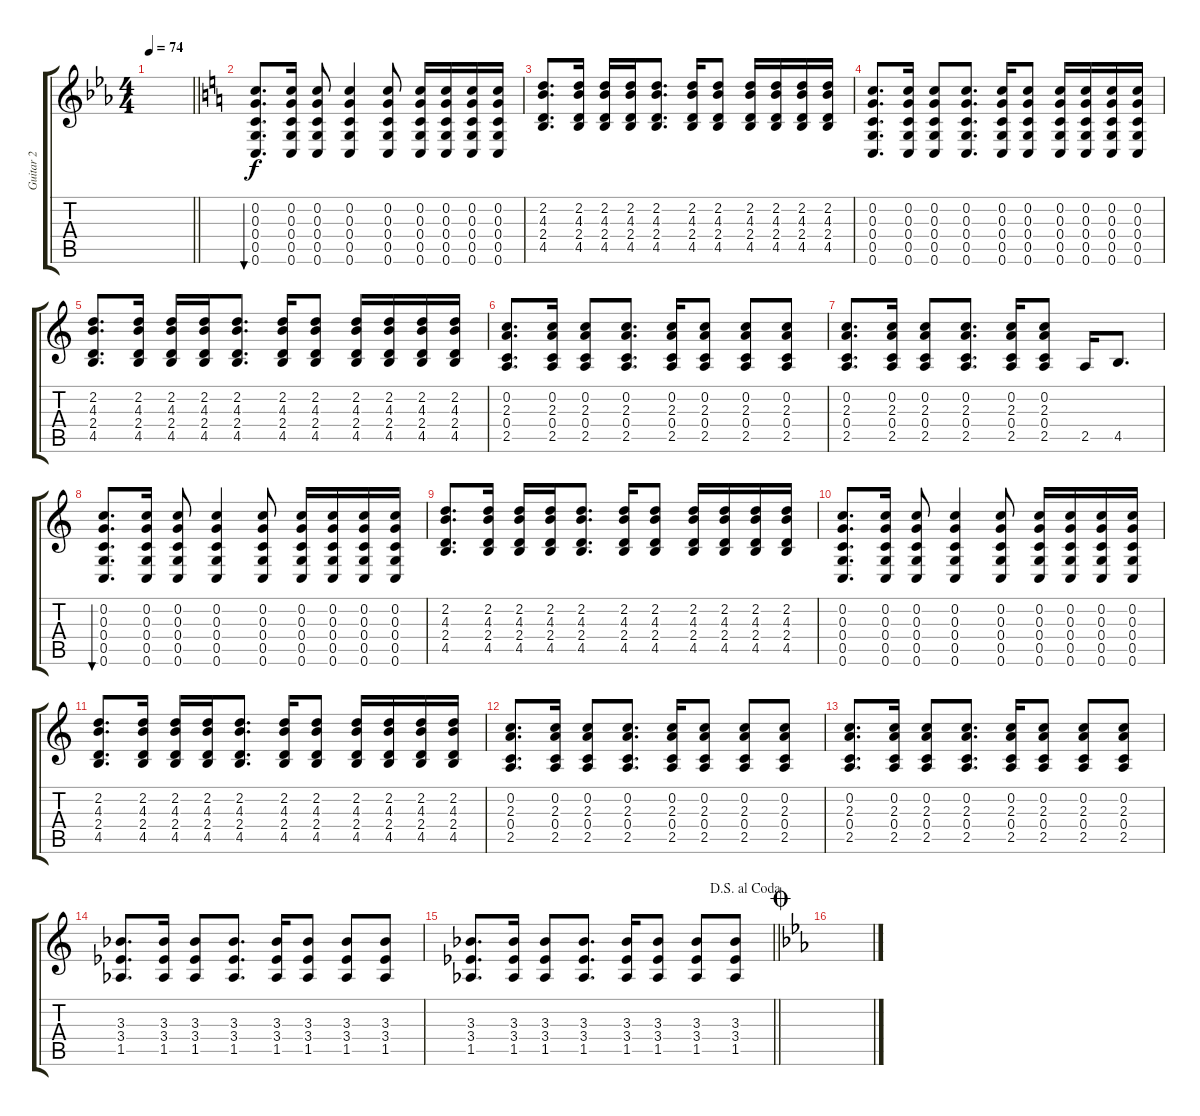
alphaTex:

\track ("Guitar 2" "Guitar 2") {instrument overdrivenguitar}
\staff {score tabs}
\tuning (E4 C4 G3 C3 G2 C2) {hide}
\ts (4 4)
\tempo 74
\clef g2
\barLineRight lightlight
\ks cminor
|
\ks c
(0.2 0.3 0.4 0.5 0.6).8{d bu 120} (0.2 0.3 0.4 0.5 0.6).16 (0.2 0.3 0.4 0.5 0.6).8 (0.2 0.3 0.4 0.5 0.6).4 (0.2 0.3 0.4 0.5 0.6).8 (0.2 0.3 0.4 0.5 0.6).16 (0.2 0.3 0.4 0.5 0.6).16 (0.2 0.3 0.4 0.5 0.6).16 (0.2 0.3 0.4 0.5 0.6).16 |
(2.2 4.3 2.4 4.5).8{d} (2.2 4.3 2.4 4.5).16 (2.2 4.3 2.4 4.5).16 (2.2 4.3 2.4 4.5).16 (2.2 4.3 2.4 4.5).8{d} (2.2 4.3 2.4 4.5).16 (2.2 4.3 2.4 4.5).8 (2.2 4.3 2.4 4.5).16 (2.2 4.3 2.4 4.5).16 (2.2 4.3 2.4 4.5).16 (2.2 4.3 2.4 4.5).16 |
(0.2 0.3 0.4 0.5 0.6).8{d} (0.2 0.3 0.4 0.5 0.6).16 (0.2 0.3 0.4 0.5 0.6).8 (0.2 0.3 0.4 0.5 0.6).8{d} (0.2 0.3 0.4 0.5 0.6).16 (0.2 0.3 0.4 0.5 0.6).8 (0.2 0.3 0.4 0.5 0.6).16 (0.2 0.3 0.4 0.5 0.6).16 (0.2 0.3 0.4 0.5 0.6).16 (0.2 0.3 0.4 0.5 0.6).16 |
(2.2 4.3 2.4 4.5).8{d} (2.2 4.3 2.4 4.5).16 (2.2 4.3 2.4 4.5).16 (2.2 4.3 2.4 4.5).16 (2.2 4.3 2.4 4.5).8{d} (2.2 4.3 2.4 4.5).16 (2.2 4.3 2.4 4.5).8 (2.2 4.3 2.4 4.5).16 (2.2 4.3 2.4 4.5).16 (2.2 4.3 2.4 4.5).16 (2.2 4.3 2.4 4.5).16 |
(0.2 2.3 0.4 2.5).8{d} (0.2 2.3 0.4 2.5).16 (0.2 2.3 0.4 2.5).8 (0.2 2.3 0.4 2.5).8{d} (0.2 2.3 0.4 2.5).16 (0.2 2.3 0.4 2.5).8 (0.2 2.3 0.4 2.5).8 (0.2 2.3 0.4 2.5).8 |
(0.2 2.3 0.4 2.5).8{d} (0.2 2.3 0.4 2.5).16 (0.2 2.3 0.4 2.5).8 (0.2 2.3 0.4 2.5).8{d} (0.2 2.3 0.4 2.5).16 (0.2 2.3 0.4 2.5).8 2.5.16 4.5.8{d} |
(0.2 0.3 0.4 0.5 0.6).8{d bu 120} (0.2 0.3 0.4 0.5 0.6).16 (0.2 0.3 0.4 0.5 0.6).8 (0.2 0.3 0.4 0.5 0.6).4 (0.2 0.3 0.4 0.5 0.6).8 (0.2 0.3 0.4 0.5 0.6).16 (0.2 0.3 0.4 0.5 0.6).16 (0.2 0.3 0.4 0.5 0.6).16 (0.2 0.3 0.4 0.5 0.6).16 |
(2.2 4.3 2.4 4.5).8{d} (2.2 4.3 2.4 4.5).16 (2.2 4.3 2.4 4.5).16 (2.2 4.3 2.4 4.5).16 (2.2 4.3 2.4 4.5).8{d} (2.2 4.3 2.4 4.5).16 (2.2 4.3 2.4 4.5).8 (2.2 4.3 2.4 4.5).16 (2.2 4.3 2.4 4.5).16 (2.2 4.3 2.4 4.5).16 (2.2 4.3 2.4 4.5).16 |
(0.2 0.3 0.4 0.5 0.6).8{d} (0.2 0.3 0.4 0.5 0.6).16 (0.2 0.3 0.4 0.5 0.6).8 (0.2 0.3 0.4 0.5 0.6).4 (0.2 0.3 0.4 0.5 0.6).8 (0.2 0.3 0.4 0.5 0.6).16 (0.2 0.3 0.4 0.5 0.6).16 (0.2 0.3 0.4 0.5 0.6).16 (0.2 0.3 0.4 0.5 0.6).16 |
(2.2 4.3 2.4 4.5).8{d} (2.2 4.3 2.4 4.5).16 (2.2 4.3 2.4 4.5).16 (2.2 4.3 2.4 4.5).16 (2.2 4.3 2.4 4.5).8{d} (2.2 4.3 2.4 4.5).16 (2.2 4.3 2.4 4.5).8 (2.2 4.3 2.4 4.5).16 (2.2 4.3 2.4 4.5).16 (2.2 4.3 2.4 4.5).16 (2.2 4.3 2.4 4.5).16 |
(0.2 2.3 0.4 2.5).8{d} (0.2 2.3 0.4 2.5).16 (0.2 2.3 0.4 2.5).8 (0.2 2.3 0.4 2.5).8{d} (0.2 2.3 0.4 2.5).16 (0.2 2.3 0.4 2.5).8 (0.2 2.3 0.4 2.5).8 (0.2 2.3 0.4 2.5).8 |
(0.2 2.3 0.4 2.5).8{d} (0.2 2.3 0.4 2.5).16 (0.2 2.3 0.4 2.5).8 (0.2 2.3 0.4 2.5).8{d} (0.2 2.3 0.4 2.5).16 (0.2 2.3 0.4 2.5).8 (0.2 2.3 0.4 2.5).8 (0.2 2.3 0.4 2.5).8 |
(3.3{acc b} 3.4{acc b} 1.5{acc b}).8{d} (3.3{acc b} 3.4{acc b} 1.5{acc b}).16 (3.3{acc b} 3.4{acc b} 1.5{acc b}).8 (3.3{acc b} 3.4{acc b} 1.5{acc b}).8{d} (3.3{acc b} 3.4{acc b} 1.5{acc b}).16 (3.3{acc b} 3.4{acc b} 1.5{acc b}).8 (3.3{acc b} 3.4{acc b} 1.5{acc b}).8 (3.3{acc b} 3.4{acc b} 1.5{acc b}).8 |
\jump dalsegnoalcoda
\barLineRight lightlight
(3.3{acc b} 3.4{acc b} 1.5{acc b}).8{d} (3.3{acc b} 3.4{acc b} 1.5{acc b}).16 (3.3{acc b} 3.4{acc b} 1.5{acc b}).8 (3.3{acc b} 3.4{acc b} 1.5{acc b}).8{d} (3.3{acc b} 3.4{acc b} 1.5{acc b}).16 (3.3{acc b} 3.4{acc b} 1.5{acc b}).8 (3.3{acc b} 3.4{acc b} 1.5{acc b}).8 (3.3{acc b} 3.4{acc b} 1.5{acc b}).8 |
\jump coda
\ks cminor
